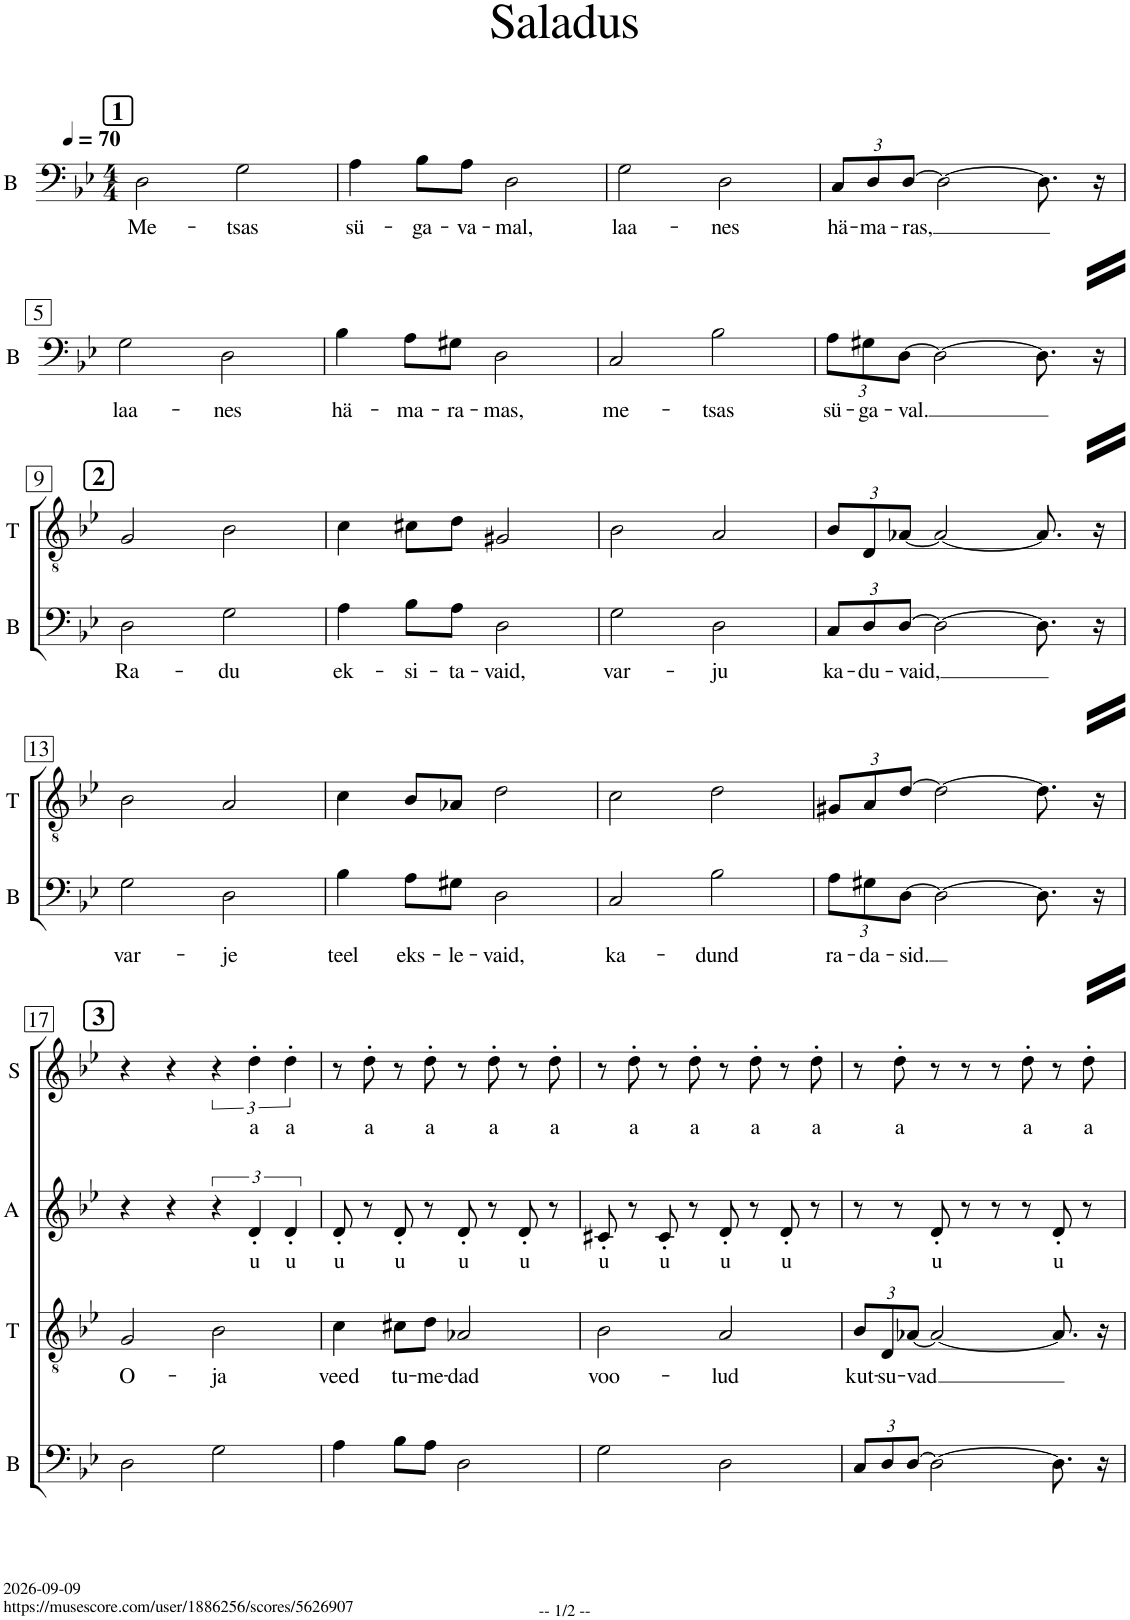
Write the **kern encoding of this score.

**kern	**text	**kern	**text	**kern	**text	**kern	**text
*part4	*part4	*part3	*part3	*part2	*part2	*part1	*part1
*staff4	*staff4	*staff3	*staff3	*staff2	*staff2	*staff1	*staff1
*I"B	*	*I"T	*	*I"A	*	*I"S	*
*I'B	*	*I'T	*	*I'A	*	*I'S	*
*clefF4	*	*clefGv2	*	*clefG2	*	*clefG2	*
*	*	*	*	*Trd1c2	*	*	*
*k[b-e-]	*	*k[b-e-]	*	*k[b-e-]	*	*k[b-e-]	*
*M4/4	*	*M4/4	*	*M4/4	*	*M4/4	*
*MM70	*	*MM70	*	*MM70	*	*MM70	*
!!LO:REH:place=s1:a:B:cj:fs=14:t=1
=1	=1	=1	=1	=1	=1	=1	=1
!	!LO:LY:b	!	!	!	!	!	!
2D\	Me-	1r	.	1r	.	1r	.
!	!LO:LY:b	!	!	!	!	!	!
2G\	-tsas	.	.	.	.	.	.
=2	=2	=2	=2	=2	=2	=2	=2
!	!LO:LY:b	!	!	!	!	!	!
4A\	sü-	1r	.	1r	.	1r	.
!	!LO:LY:b	!	!	!	!	!	!
8B-\L	-ga-	.	.	.	.	.	.
!	!LO:LY:b	!	!	!	!	!	!
8A\J	-va-	.	.	.	.	.	.
!	!LO:LY:b	!	!	!	!	!	!
2D\	-mal,	.	.	.	.	.	.
=3	=3	=3	=3	=3	=3	=3	=3
!	!LO:LY:b	!	!	!	!	!	!
2G\	laa-	1r	.	1r	.	1r	.
!	!LO:LY:b	!	!	!	!	!	!
2D\	-nes	.	.	.	.	.	.
=4	=4	=4	=4	=4	=4	=4	=4
*Xbrackettup	*	*	*	*	*	*	*
!	!LO:LY:b	!	!	!	!	!	!
12C/L	hä-	1r	.	1r	.	1r	.
!	!LO:LY:b	!	!	!	!	!	!
12D/	-ma-	.	.	.	.	.	.
!	!LO:LY:b	!	!	!	!	!	!
[12D/J	-ras,	.	.	.	.	.	.
2D\_	.	.	.	.	.	.	.
8.D\]	.	.	.	.	.	.	.
16r	.	.	.	.	.	.	.
!!LO:LB:g=z
=5	=5	=5	=5	=5	=5	=5	=5
!	!LO:LY:b	!	!	!	!	!	!
2G\	laa-	1r	.	1r	.	1r	.
!	!LO:LY:b	!	!	!	!	!	!
2D\	-nes	.	.	.	.	.	.
=6	=6	=6	=6	=6	=6	=6	=6
!	!LO:LY:b	!	!	!	!	!	!
4B-\	hä-	1r	.	1r	.	1r	.
!	!LO:LY:b	!	!	!	!	!	!
8A\L	-ma-	.	.	.	.	.	.
!	!LO:LY:b	!	!	!	!	!	!
8G#X\J	-ra-	.	.	.	.	.	.
!	!LO:LY:b	!	!	!	!	!	!
2D\	-mas,	.	.	.	.	.	.
=7	=7	=7	=7	=7	=7	=7	=7
!	!LO:LY:b	!	!	!	!	!	!
2C/	me-	1r	.	1r	.	1r	.
!	!LO:LY:b	!	!	!	!	!	!
2B-\	-tsas	.	.	.	.	.	.
=8	=8	=8	=8	=8	=8	=8	=8
!	!LO:LY:b	!	!	!	!	!	!
12A\L	sü-	1r	.	1r	.	1r	.
!	!LO:LY:b	!	!	!	!	!	!
12G#X\	-ga-	.	.	.	.	.	.
!	!LO:LY:b	!	!	!	!	!	!
[12D\J	-val.	.	.	.	.	.	.
2D\_	.	.	.	.	.	.	.
8.D\]	.	.	.	.	.	.	.
16r	.	.	.	.	.	.	.
!!LO:LB:g=z
!!LO:REH:place=s1:a:B:cj:fs=14:t=2
=9	=9	=9	=9	=9	=9	=9	=9
!	!LO:LY:b	!	!	!	!	!	!
2D\	Ra-	2G/	.	1r	.	1r	.
!	!LO:LY:b	!	!	!	!	!	!
2G\	-du	2B-\	.	.	.	.	.
=10	=10	=10	=10	=10	=10	=10	=10
!	!LO:LY:b	!	!	!	!	!	!
4A\	ek-	4c\	.	1r	.	1r	.
!	!LO:LY:b	!	!	!	!	!	!
8B-\L	-si-	8c#X\L	.	.	.	.	.
!	!LO:LY:b	!	!	!	!	!	!
8A\J	-ta-	8d\J	.	.	.	.	.
!	!LO:LY:b	!	!	!	!	!	!
2D\	-vaid,	2G#X/	.	.	.	.	.
=11	=11	=11	=11	=11	=11	=11	=11
!	!LO:LY:b	!	!	!	!	!	!
2G\	var-	2B-\	.	1r	.	1r	.
!	!LO:LY:b	!	!	!	!	!	!
2D\	-ju	2A/	.	.	.	.	.
=12	=12	=12	=12	=12	=12	=12	=12
!	!LO:LY:b	!	!	!	!	!	!
*	*	*Xbrackettup	*	*	*	*	*
12C/L	ka-	12B-/L	.	1r	.	1r	.
!	!LO:LY:b	!	!	!	!	!	!
12D/	-du-	12D/	.	.	.	.	.
!	!LO:LY:b	!	!	!	!	!	!
[12D/J	-vaid,	[12A-X/J	.	.	.	.	.
2D\_	.	2A-/_	.	.	.	.	.
8.D\]	.	8.A-/]	.	.	.	.	.
16r	.	16r	.	.	.	.	.
!!LO:LB:g=z
=13	=13	=13	=13	=13	=13	=13	=13
!	!LO:LY:b	!	!	!	!	!	!
2G\	var-	2B-\	.	1r	.	1r	.
!	!LO:LY:b	!	!	!	!	!	!
2D\	-je	2A/	.	.	.	.	.
=14	=14	=14	=14	=14	=14	=14	=14
!	!LO:LY:b	!	!	!	!	!	!
4B-\	teel	4c\	.	1r	.	1r	.
!	!LO:LY:b	!	!	!	!	!	!
8A\L	eks-	8B-/L	.	.	.	.	.
!	!LO:LY:b	!	!	!	!	!	!
8G#X\J	-le-	8A-X/J	.	.	.	.	.
!	!LO:LY:b	!	!	!	!	!	!
2D\	-vaid,	2d\	.	.	.	.	.
=15	=15	=15	=15	=15	=15	=15	=15
!	!LO:LY:b	!	!	!	!	!	!
2C/	ka-	2c\	.	1r	.	1r	.
!	!LO:LY:b	!	!	!	!	!	!
2B-\	-dund	2d\	.	.	.	.	.
=16	=16	=16	=16	=16	=16	=16	=16
!	!LO:LY:b	!	!	!	!	!	!
12A\L	ra-	12G#X/L	.	1r	.	1r	.
!	!LO:LY:b	!	!	!	!	!	!
12G#X\	-da-	12A/	.	.	.	.	.
!	!LO:LY:b	!	!	!	!	!	!
[12D\J	-sid.	[12d/J	.	.	.	.	.
2D\_	.	2d\_	.	.	.	.	.
8.D\]	.	8.d\]	.	.	.	.	.
16r	.	16r	.	.	.	.	.
!!LO:LB:g=z
!!LO:REH:place=s1:a:B:cj:fs=14:t=3
=17	=17	=17	=17	=17	=17	=17	=17
!	!	!	!LO:LY:b	!	!	!	!
2D\	.	2G/	O-	4r	.	4r	.
.	.	.	.	4r	.	4r	.
!	!	!	!LO:LY:b	!	!	!	!
2G\	.	2B-\	-ja	6r	.	6r	.
!	!	!	!	!	!LO:LY:b	!	!LO:LY:b
.	.	.	.	6d'/	u	6dd'\	a
!	!	!	!	!	!LO:LY:b	!	!LO:LY:b
.	.	.	.	6d'/	u	6dd'\	a
=18	=18	=18	=18	=18	=18	=18	=18
!	!	!	!LO:LY:b	!	!LO:LY:b	!	!
4A\	.	4c\	veed	8d'/	u	8r	.
!	!	!	!	!	!	!	!LO:LY:b
.	.	.	.	8r	.	8dd'\	a
!	!	!	!LO:LY:b	!	!LO:LY:b	!	!
8B-\L	.	8c#X\L	tu-	8d'/	u	8r	.
!	!	!	!LO:LY:b	!	!	!	!LO:LY:b
8A\J	.	8d\J	-me-	8r	.	8dd'\	a
!	!	!	!LO:LY:b	!	!LO:LY:b	!	!
2D\	.	2A-X/	-dad	8d'/	u	8r	.
!	!	!	!	!	!	!	!LO:LY:b
.	.	.	.	8r	.	8dd'\	a
!	!	!	!	!	!LO:LY:b	!	!
.	.	.	.	8d'/	u	8r	.
!	!	!	!	!	!	!	!LO:LY:b
.	.	.	.	8r	.	8dd'\	a
=19	=19	=19	=19	=19	=19	=19	=19
!	!	!	!LO:LY:b	!	!LO:LY:b	!	!
2G\	.	2B-\	voo-	8c#X'/	u	8r	.
!	!	!	!	!	!	!	!LO:LY:b
.	.	.	.	8r	.	8dd'\	a
!	!	!	!	!	!LO:LY:b	!	!
.	.	.	.	8c#'/	u	8r	.
!	!	!	!	!	!	!	!LO:LY:b
.	.	.	.	8r	.	8dd'\	a
!	!	!	!LO:LY:b	!	!LO:LY:b	!	!
2D\	.	2A/	-lud	8d'/	u	8r	.
!	!	!	!	!	!	!	!LO:LY:b
.	.	.	.	8r	.	8dd'\	a
!	!	!	!	!	!LO:LY:b	!	!
.	.	.	.	8d'/	u	8r	.
!	!	!	!	!	!	!	!LO:LY:b
.	.	.	.	8r	.	8dd'\	a
=20	=20	=20	=20	=20	=20	=20	=20
!	!	!	!LO:LY:b	!	!	!	!
12C/L	.	12B-/L	kut-	8r	.	8r	.
!	!	!	!LO:LY:b	!	!	!	!
12D/	.	12D/	-su-	.	.	.	.
!	!	!	!	!	!	!	!LO:LY:b
.	.	.	.	8r	.	8dd'\	a
!	!	!	!LO:LY:b	!	!	!	!
[12D/J	.	[12A-X/J	-vad	.	.	.	.
!	!	!	!	!	!LO:LY:b	!	!
2D\_	.	2A-/_	.	8d'/	u	8r	.
.	.	.	.	8r	.	8r	.
.	.	.	.	8r	.	8r	.
!	!	!	!	!	!	!	!LO:LY:b
.	.	.	.	8r	.	8dd'\	a
!	!	!	!	!	!LO:LY:b	!	!
8.D\]	.	8.A-/]	.	8d'/	u	8r	.
!	!	!	!	!	!	!	!LO:LY:b
.	.	.	.	8r	.	8dd'\	a
16r	.	16r	.	.	.	.	.
=	=	=	=	=	=	=	=
*-	*-	*-	*-	*-	*-	*-	*-
